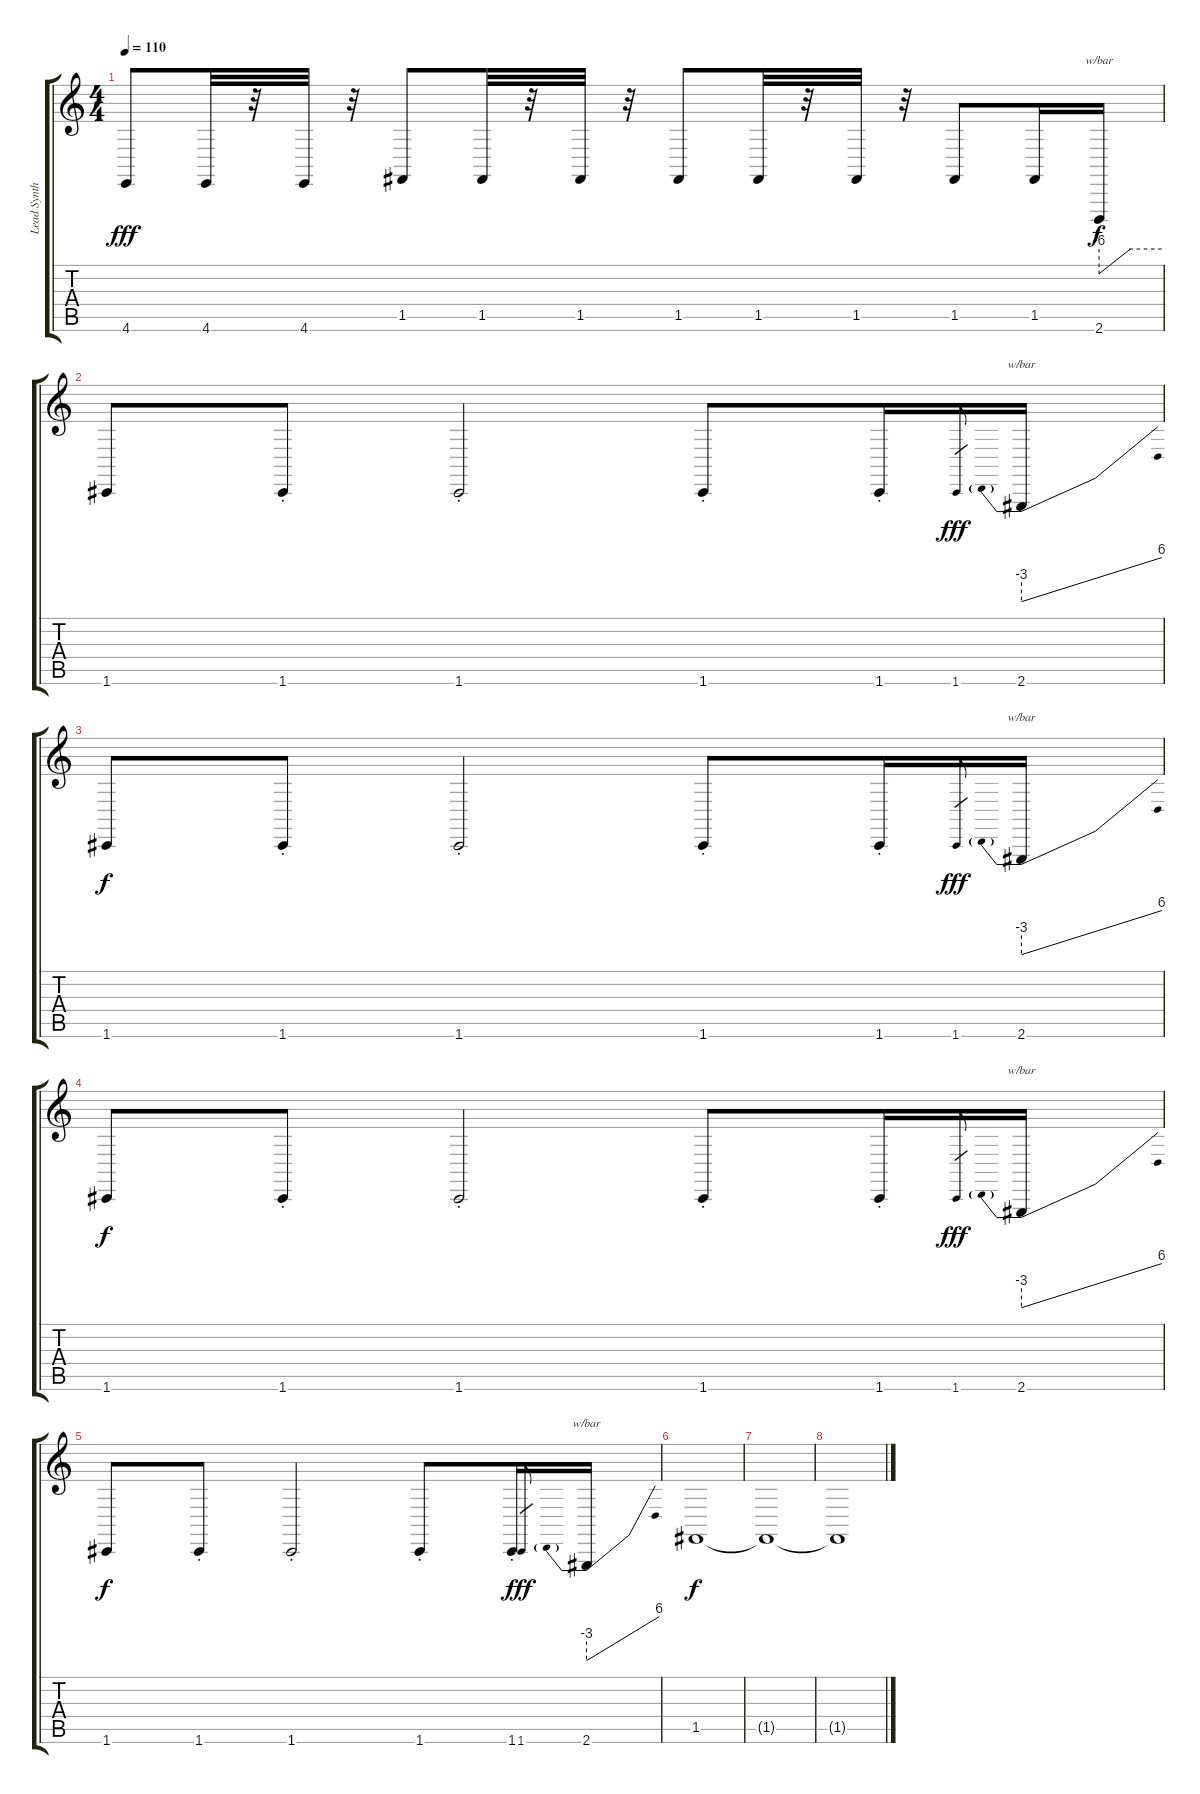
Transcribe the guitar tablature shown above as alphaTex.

\track ("Lead Synth" "Lead Synth") {instrument lead2sawtooth}
\staff {score tabs}
\tuning (Ab4 G3 Eb3 Bb2 F2 C2) {hide}
\ts (4 4)
\tempo 110
\clef g2
\ks c
4.6.8{dy fff} 4.6.32 r.32 4.6.32 r.32 1.5.8 1.5.32 r.32 1.5.32 r.32 1.5.8 1.5.32 r.32 1.5.32 r.32 1.5.8 1.5.16 2.6.16{tbe (custom default 0 -24 30 0 60 0) dy f} |
1.6.8 1.6{st}.8 1.6{st}.2 1.6{st}.8 1.6{st}.16 1.6.8{gr dy fff} 2.6.16{tbe (predivedive default 0 -12 60 24)} |
1.6.8{dy f} 1.6{st}.8 1.6{st}.2 1.6{st}.8 1.6{st}.16 1.6.8{gr dy fff} 2.6.16{tbe (predivedive default 0 -12 60 24)} |
1.6.8{dy f} 1.6{st}.8 1.6{st}.2 1.6{st}.8 1.6{st}.16 1.6.8{gr dy fff} 2.6.16{tbe (predivedive default 0 -12 60 24)} |
1.6.8{dy f} 1.6{st}.8 1.6{st}.2 1.6{st}.8 1.6{st}.16 1.6.8{gr dy fff} 2.6.16{tbe (predivedive default 0 -12 60 24)} |
1.5.1{dy f instrument lead3calliope} |
1.5{t}.1 |
1.5{t}.1
